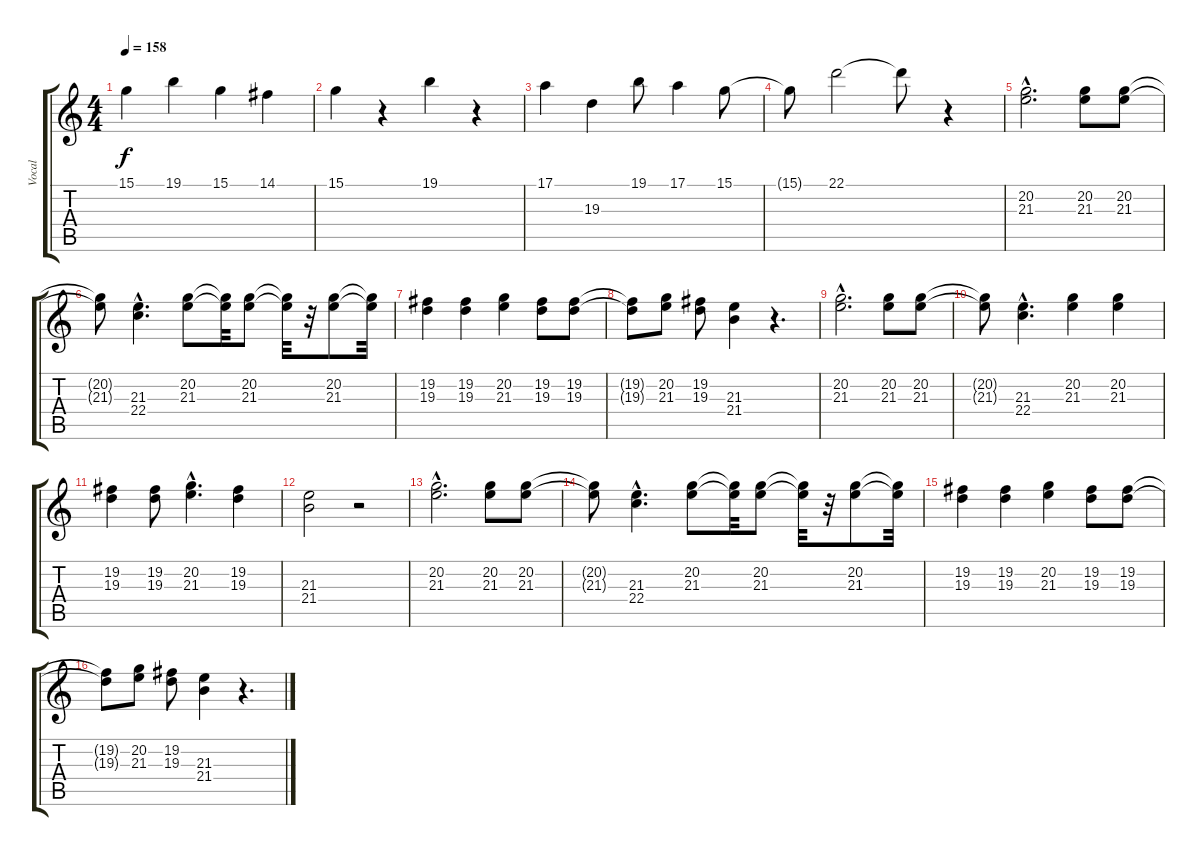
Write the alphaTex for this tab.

\track ("Vocal" "Vocal") {instrument synthvoice}
\staff {score tabs}
\tuning (E4 B3 G3 D3 A2 E2) {hide}
\ts (4 4)
\tempo 158
\clef g2
\ks c
15.1.4{dy f} 19.1.4 15.1.4 14.1.4 |
15.1.4 r.4 19.1.4 r.4 |
17.1.4 19.3.4 19.1.8 17.1.4 15.1.8 |
15.1{t}.8 22.1.2 22.1{t}.8 r.4 |
(20.2{hac} 21.3{hac}).2{d} (20.2 21.3).8 (20.2 21.3).8 |
(20.2{t} 21.3{t}).8 (21.3{hac} 22.4{hac}).4{d} (20.2 21.3).8 (20.2{t} 21.3{t}).32 (20.2 21.3).8 (20.2{t} 21.3{t}).32 r.32 (20.2 21.3).8 (20.2{t} 21.3{t}).32 |
(19.2 19.3).4 (19.2 19.3).4 (20.2 21.3).4 (19.2 19.3).8 (19.2 19.3).8 |
(19.2{t} 19.3{t}).8 (20.2 21.3).8 (19.2 19.3).8 (21.3 21.4).4 r.4{d} |
(20.2{hac} 21.3{hac}).2{d} (20.2 21.3).8 (20.2 21.3).8 |
(20.2{t} 21.3{t}).8 (21.3{hac} 22.4{hac}).4{d} (20.2 21.3).4 (20.2 21.3).4 |
(19.2 19.3).4 (19.2 19.3).8 (20.2{hac} 21.3{hac}).4{d} (19.2 19.3).4 |
(21.3 21.4).2 r.2 |
(20.2{hac} 21.3{hac}).2{d} (20.2 21.3).8 (20.2 21.3).8 |
(20.2{t} 21.3{t}).8 (21.3{hac} 22.4{hac}).4{d} (20.2 21.3).8 (20.2{t} 21.3{t}).32 (20.2 21.3).8 (20.2{t} 21.3{t}).32 r.32 (20.2 21.3).8 (20.2{t} 21.3{t}).32 |
(19.2 19.3).4 (19.2 19.3).4 (20.2 21.3).4 (19.2 19.3).8 (19.2 19.3).8 |
(19.2{t} 19.3{t}).8 (20.2 21.3).8 (19.2 19.3).8 (21.3 21.4).4 r.4{d}
